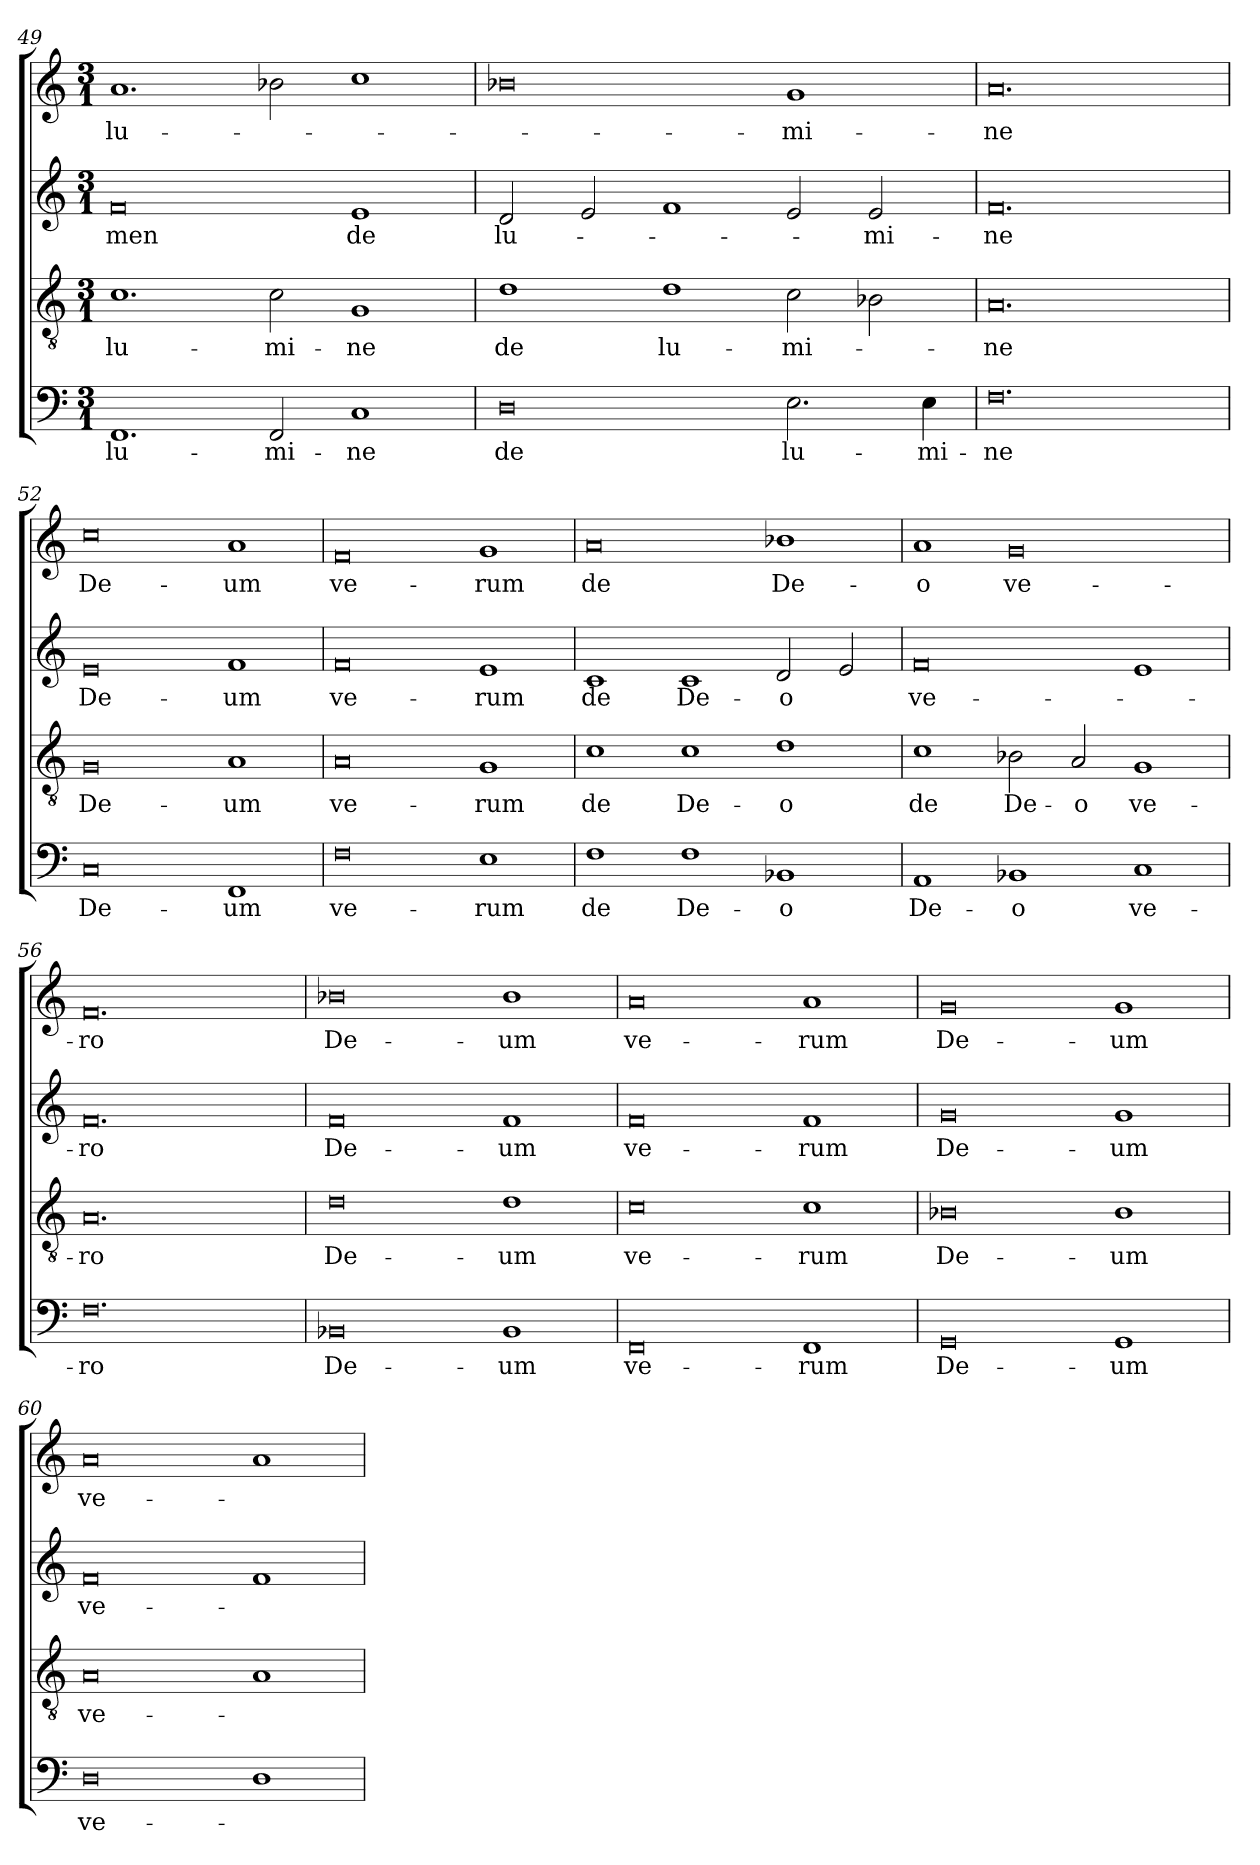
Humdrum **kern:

**kern	**text	**kern	**text	**kern	**text	**kern	**text
*part4	*part4	*part3	*part3	*part2	*part2	*part1	*part1
*staff4	*staff4	*staff3	*staff3	*staff2	*staff2	*staff1	*staff1
*clefF4	*	*clefGv2	*	*clefG2	*	*clefG2	*
*k[]	*	*k[]	*	*k[]	*	*k[]	*
*M3/1	*	*M3/1	*	*M3/1	*	*M3/1	*
=49	=49	=49	=49	=49	=49	=49	=49
1.FF	lu-	1.c	lu-	0f	-men	1.a	lu-
2FF	-mi-	2c	-mi-	.	.	2b-X	.
1C	-ne	1G	-ne	1e	de	1cc	.
=50	=50	=50	=50	=50	=50	=50	=50
0D	de	1d	de	2d	lu-	0b-X	.
.	.	.	.	2e	.	.	.
.	.	1d	lu-	1f	.	.	.
2.E	lu-	2c	-mi-	2e	.	1g	-mi-
.	.	2B-X	.	2e	-mi-	.	.
4E	-mi-	.	.	.	.	.	.
=51	=51	=51	=51	=51	=51	=51	=51
0.F	-ne	0.A	-ne	0.f	-ne	0.a	-ne
=52	=52	=52	=52	=52	=52	=52	=52
0C	De-	0G	De-	0e	De-	0cc	De-
1FF	-um	1A	-um	1f	-um	1a	-um
=53	=53	=53	=53	=53	=53	=53	=53
0F	ve-	0A	ve-	0f	ve-	0f	ve-
1E	-rum	1G	-rum	1e	-rum	1g	-rum
=54	=54	=54	=54	=54	=54	=54	=54
1F	de	1c	de	1c	de	0a	de
1F	De-	1c	De-	1c	De-	.	.
1BB-X	-o	1d	-o	2d	-o	1b-X	De-
.	.	.	.	2e	.	.	.
=55	=55	=55	=55	=55	=55	=55	=55
1AA	De-	1c	de	0f	ve-	1a	-o
1BB-X	-o	2B-X	De-	.	.	0g	ve-
.	.	2A	-o	.	.	.	.
1C	ve-	1G	ve-	1e	.	.	.
=56	=56	=56	=56	=56	=56	=56	=56
0.F	-ro	0.A	-ro	0.f	-ro	0.f	-ro
=57	=57	=57	=57	=57	=57	=57	=57
0BB-X	De-	0d	De-	0f	De-	0b-X	De-
1BB-	-um	1d	-um	1f	-um	1b-	-um
=58	=58	=58	=58	=58	=58	=58	=58
0FF	ve-	0c	ve-	0f	ve-	0a	ve-
1FF	-rum	1c	-rum	1f	-rum	1a	-rum
=59	=59	=59	=59	=59	=59	=59	=59
0GG	De-	0B-X	De-	0g	De-	0g	De-
1GG	-um	1B-	-um	1g	-um	1g	-um
=60	=60	=60	=60	=60	=60	=60	=60
0D	ve-	0A	ve-	0f	ve-	0a	ve-
1D	.	1A	.	1f	.	1a	.
=	=	=	=	=	=	=	=
*-	*-	*-	*-	*-	*-	*-	*-
